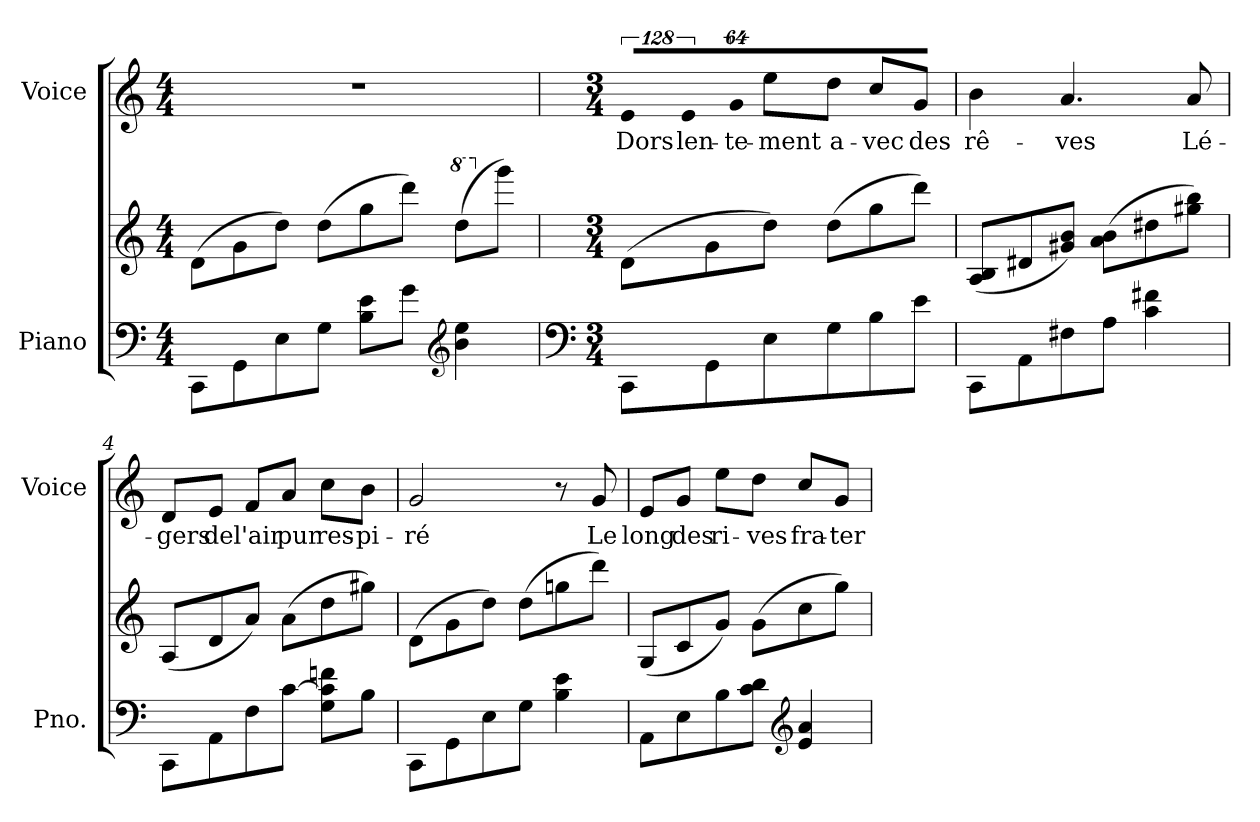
**kern	**kern	**kern	**text
*part2	*part2	*part1	*part1
*staff3	*staff2	*staff1	*staff1
*I"Piano	*	*I"Voice	*
*I'Pno.	*	*I'Voice	*
!!LO:PB:g=z
*clefF4	*clefG2	*clefG2	*
*k[]	*k[]	*k[]	*
*M4/4	*M4/4	*M4/4	*
=1	=1	=1	=1
8CCi\L	(8di\L	1r	.
8GGi\	8gi\	.	.
8Ei\	8ddi\J)	.	.
8Gi\J	(8ddi\L	.	.
8Bi\ 8eiL	8ggi\	.	.
8gi\J	8dddi\J)	.	.
*clefG2	*	*	*
*	*8va	*	*
4bi\ 4eei	(8dddi\L	.	.
*	*X8va	*	*
.	8gggi\J)	.	.
=2	=2	=2	=2
*clefF4	*	*	*
*M3/4	*M3/4	*M3/4	*
!	!	!LO:N:vis=8	!
!	!	!	!LO:LY:b:color=#000000
8CCi\L	(8di\L	1024%85ei/L	Dors
!	!	!LO:N:vis=8	!
!	!	!	!LO:LY:b:color=#000000
.	.	1024%85ei/	len-
8GGi\	8gi\	.	.
!	!	!LO:N:vis=8	!
!	!	!	!LO:LY:b:color=#000000
.	.	512%43gi/J	-te-
!	!	!	!LO:LY:b:color=#000000
8Ei\	8ddi\J)	8eei\L	-ment
!	!	!	!LO:LY:b:color=#000000
8Gi\	(8ddi\L	8ddi\J	a-
!	!	!	!LO:LY:b:color=#000000
8Bi\	8ggi\	8cci/L	-vec
!	!	!	!LO:LY:b:color=#000000
8ei\J	8dddi\J)	8gi/J	des
=3	=3	=3	=3
!	!	!	!LO:LY:b:color=#000000
8CCi\L	(8Ai/ 8BiL	4bi\	rê-
8AAi\	8d#Xi/	.	.
!	!	!	!LO:LY:b:color=#000000
8F#Xi\	8g#Xi/ 8biJ)	4.ai/	-ves
8Ai\J	(8ai\ 8biL	.	.
4ci\ 4f#Xi	8dd#Xi\	.	.
!	!	!	!LO:LY:b:color=#000000
.	8gg#Xi\ 8bbiJ)	8ai/	Lé-
!!LO:LB:g=z
=4	=4	=4	=4
!	!	!	!LO:LY:b:color=#000000
8CCi\L	(8Ai/L	8di/L	-gers
!	!	!	!LO:LY:b:color=#000000
8AAi\	8di/	8ei/J	de
!	!	!	!LO:LY:b:color=#000000
8Fi\	8ai/J)	8fi/L	l'air
!	!	!	!LO:LY:b:color=#000000
[<8ci\J	(8ai\L	8ai/J	pur
!	!	!	!LO:LY:b:color=#000000
8Gi\ 8ci] 8fniL	8ddi\	8cci\L	res-
!	!	!	!LO:LY:b:color=#000000
8Bi\J	8gg#Xi\J)	8bi\J	-pi-
=5	=5	=5	=5
!	!	!	!LO:LY:b:color=#000000
8CCi\L	(8di\L	2gi/	-ré
8GGi\	8gi\	.	.
8Ei\	8ddi\J)	.	.
8Gi\J	(8ddi\L	.	.
4Bi\ 4ei	8ggni\	8r	.
!	!	!	!LO:LY:b:color=#000000
.	8dddi\J)	8gi/	Le
=6	=6	=6	=6
!	!	!	!LO:LY:b:color=#000000
8AAi\L	(8Gi/L	8ei/L	long
!	!	!	!LO:LY:b:color=#000000
8Ei\	8ci/	8gi/J	des
!	!	!	!LO:LY:b:color=#000000
8Bi\	8gi/J)	8eei\L	ri-
!	!	!	!LO:LY:b:color=#000000
8ci\ 8diJ	(8gi\L	8ddi\J	-ves
*clefG2	*	*	*
!	!	!	!LO:LY:b:color=#000000
4ei/ 4ai	8cci\	8cci/L	fra-
!	!	!	!LO:LY:b:color=#000000
.	8ggi\J)	8gi/J	-ter-
=	=	=	=
*-	*-	*-	*-
